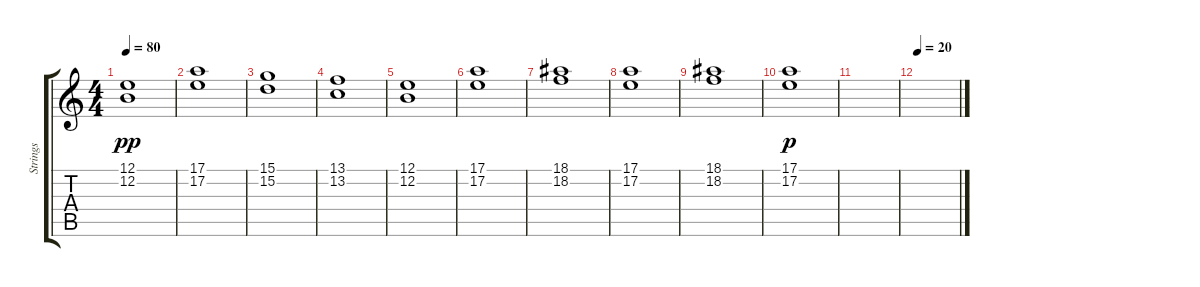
\track ("Strings" "Strings") {instrument stringensemble2}
\staff {score tabs}
\tuning (E4 B3 G3 D3 A2 E2) {hide}
\ts (4 4)
\tempo 80
\clef g2
\ks c
(12.1 12.2).1{dy pp} |
(17.1 17.2).1 |
(15.1 15.2).1 |
(13.1 13.2).1 |
(12.1 12.2).1 |
(17.1 17.2).1 |
(18.1 18.2).1 |
(17.1 17.2).1 |
(18.1 18.2).1 |
(17.1 17.2).1{dy p} |
|
\tempo 20
